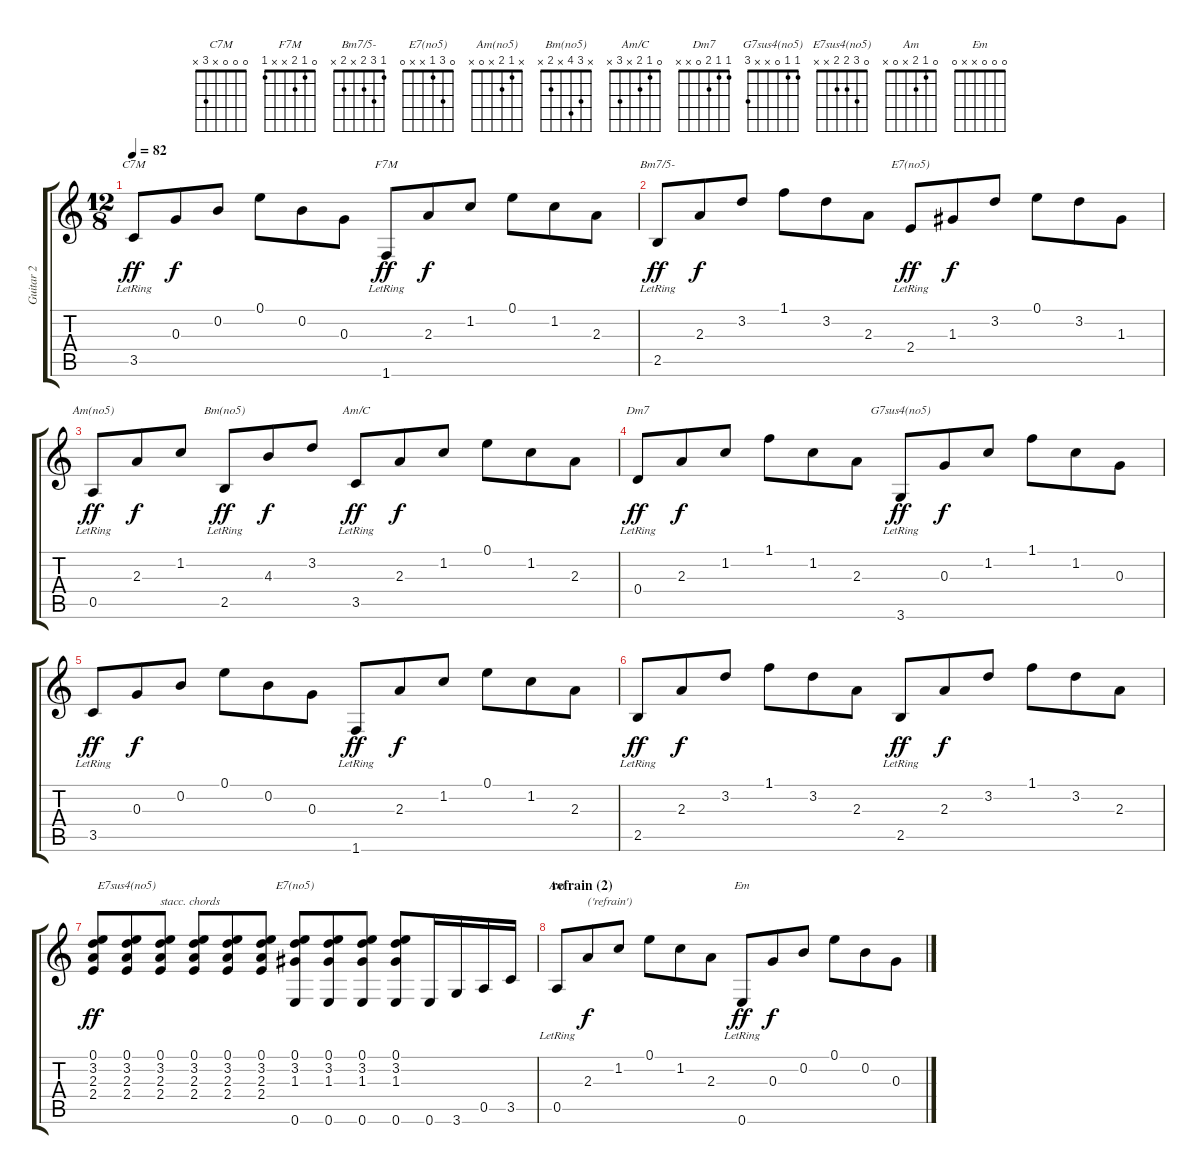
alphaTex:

\track ("Guitar 2" "Guitar 2") {instrument acousticguitarnylon}
\staff {score tabs}
\tuning (E4 B3 G3 D3 A2 E2) {hide}
\chord ("C7M" 0 0 0 x 3 x)
\chord ("F7M" 0 1 2 x x 1)
\chord ("Bm7/5-" 1 3 2 x 2 x)
\chord ("E7(no5)" 0 3 1 2 x x)
\chord ("Am(no5)" x 1 2 x 0 x)
\chord ("Bm(no5)" x 3 4 x 2 x)
\chord ("Am/C" 0 1 2 x 3 x)
\chord ("Dm7" 1 1 2 0 x x)
\chord ("G7sus4(no5)" 1 1 0 x x 3)
\chord ("E7sus4(no5)" 0 3 2 2 x x)
\chord ("E7(no5)" 0 3 1 x x 0)
\chord ("Am" 0 1 2 x 0 x)
\chord ("Em" 0 0 0 x x 0)
\ts (12 8)
\tempo 82
\clef g2
\ks c
3.5{lr}.8{ch "C7M" dy ff} 0.3.8{dy f} 0.2.8 0.1.8 0.2.8 0.3.8 1.6{lr}.8{ch "F7M" dy ff} 2.3.8{dy f} 1.2.8 0.1.8 1.2.8 2.3.8 |
2.5{lr}.8{ch "Bm7/5-" dy ff} 2.3.8{dy f} 3.2.8 1.1.8 3.2.8 2.3.8 2.4{lr}.8{ch "E7(no5)" dy ff} 1.3.8{dy f} 3.2.8 0.1.8 3.2.8 1.3.8 |
0.5{lr}.8{ch "Am(no5)" dy ff} 2.3.8{dy f} 1.2.8 2.5{lr}.8{ch "Bm(no5)" dy ff} 4.3.8{dy f} 3.2.8 3.5{lr}.8{ch "Am/C" dy ff} 2.3.8{dy f} 1.2.8 0.1.8 1.2.8 2.3.8 |
0.4{lr}.8{ch "Dm7" dy ff} 2.3.8{dy f} 1.2.8 1.1.8 1.2.8 2.3.8 3.6{lr}.8{ch "G7sus4(no5)" dy ff} 0.3.8{dy f} 1.2.8 1.1.8 1.2.8 0.3.8 |
3.5{lr}.8{dy ff} 0.3.8{dy f} 0.2.8 0.1.8 0.2.8 0.3.8 1.6{lr}.8{dy ff} 2.3.8{dy f} 1.2.8 0.1.8 1.2.8 2.3.8 |
2.5{lr}.8{dy ff} 2.3.8{dy f} 3.2.8 1.1.8 3.2.8 2.3.8 2.5{lr}.8{dy ff} 2.3.8{dy f} 3.2.8 1.1.8 3.2.8 2.3.8 |
(0.1 3.2 2.3 2.4).8{dy ff} (0.1 3.2 2.3 2.4).8{ch "E7sus4(no5)"} (0.1 3.2 2.3 2.4).8{txt "stacc. chords"} (0.1 3.2 2.3 2.4).8 (0.1 3.2 2.3 2.4).8 (0.1 3.2 2.3 2.4).8 (0.1 3.2 1.3 0.6).8{ch "E7(no5)"} (0.1 3.2 1.3 0.6).8 (0.1 3.2 1.3 0.6).8 (0.1 3.2 1.3 0.6).8 0.6.16 3.6.16 0.5.16 3.5.16 |
\section ("" "refrain (2)")
0.5{lr}.8{ch "Am"} 2.3.8{txt "('refrain')" dy f} 1.2.8 0.1.8 1.2.8 2.3.8 0.6{lr}.8{ch "Em" dy ff} 0.3.8{dy f} 0.2.8 0.1.8 0.2.8 0.3.8
